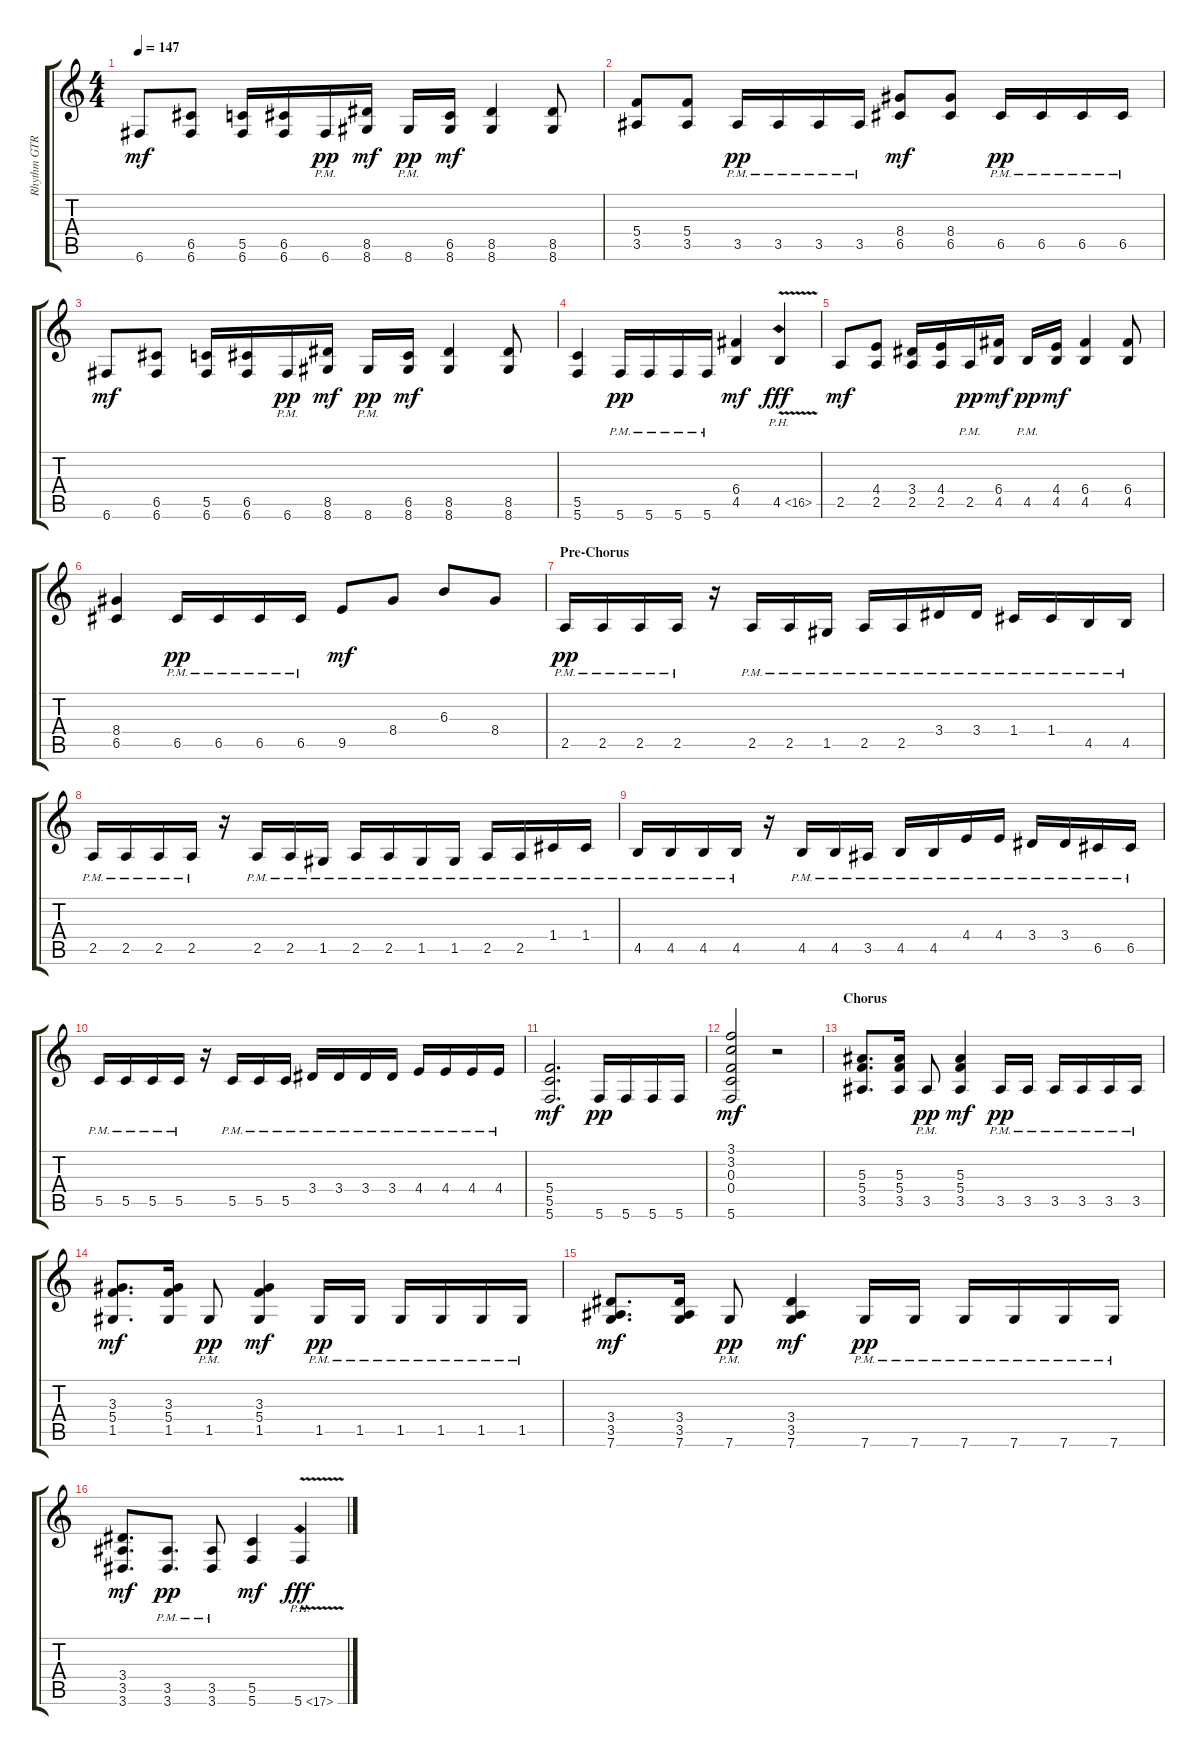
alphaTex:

\track ("Rhythm GTR 1" "Rhythm GTR") {instrument overdrivenguitar}
\staff {score tabs}
\tuning (D4 A3 F3 C3 G2 C2) {hide}
\ts (4 4)
\tempo 147
\clef g2
\ks aminor
6.6.8{dy mf} (6.5 6.6).8 (5.5 6.6).16 (6.5 6.6).16 6.6{pm}.16{dy pp} (8.5 8.6).16{dy mf} 8.6{pm}.16{dy pp} (6.5 8.6).16{dy mf} (8.5 8.6).4 (8.5 8.6).8 |
(5.4 3.5).8 (5.4 3.5).8 3.5{pm}.16{dy pp} 3.5{pm}.16 3.5{pm}.16 3.5{pm}.16 (8.4 6.5).8{dy mf} (8.4 6.5).8 6.5{pm}.16{dy pp} 6.5{pm}.16 6.5{pm}.16 6.5{pm}.16 |
6.6.8{dy mf} (6.5 6.6).8 (5.5 6.6).16 (6.5 6.6).16 6.6{pm}.16{dy pp} (8.5 8.6).16{dy mf} 8.6{pm}.16{dy pp} (6.5 8.6).16{dy mf} (8.5 8.6).4 (8.5 8.6).8 |
(5.5 5.6).4 5.6{pm}.16{dy pp} 5.6{pm}.16 5.6{pm}.16 5.6{pm}.16 (6.4 4.5).4{dy mf} 4.5{ph 12 v}.4{dy fff} |
2.5.8{dy mf} (4.4 2.5).8 (3.4 2.5).16 (4.4 2.5).16 2.5{pm}.16{dy pp} (6.4 4.5).16{dy mf} 4.5{pm}.16{dy pp} (4.4 4.5).16{dy mf} (6.4 4.5).4 (6.4 4.5).8 |
(8.4 6.5).4 6.5{pm}.16{dy pp} 6.5{pm}.16 6.5{pm}.16 6.5{pm}.16 9.5.8{dy mf} 8.4.8 6.3.8 8.4.8 |
\section ("" "Pre-Chorus")
2.5{pm}.16{dy pp} 2.5{pm}.16 2.5{pm}.16 2.5{pm}.16 r.16 2.5{pm}.16 2.5{pm}.16 1.5{pm}.16 2.5{pm}.16 2.5{pm}.16 3.4{pm}.16 3.4{pm}.16 1.4{pm}.16 1.4{pm}.16 4.5{pm}.16 4.5{pm}.16 |
2.5{pm}.16 2.5{pm}.16 2.5{pm}.16 2.5{pm}.16 r.16 2.5{pm}.16 2.5{pm}.16 1.5{pm}.16 2.5{pm}.16 2.5{pm}.16 1.5{pm}.16 1.5{pm}.16 2.5{pm}.16 2.5{pm}.16 1.4{pm}.16 1.4{pm}.16 |
4.5{pm}.16 4.5{pm}.16 4.5{pm}.16 4.5{pm}.16 r.16 4.5{pm}.16 4.5{pm}.16 3.5{pm}.16 4.5{pm}.16 4.5{pm}.16 4.4{pm}.16 4.4{pm}.16 3.4{pm}.16 3.4{pm}.16 6.5{pm}.16 6.5{pm}.16 |
5.5{pm}.16 5.5{pm}.16 5.5{pm}.16 5.5{pm}.16 r.16 5.5{pm}.16 5.5{pm}.16 5.5{pm}.16 3.4{pm}.16 3.4{pm}.16 3.4{pm}.16 3.4{pm}.16 4.4{pm}.16 4.4{pm}.16 4.4{pm}.16 4.4{pm}.16 |
(5.4 5.5 5.6).2{d dy mf} 5.6.16{dy pp} 5.6.16 5.6.16 5.6.16 |
(3.1 3.2 0.3 0.4 5.6).2{dy mf} r.2 |
\section ("" "Chorus")
(5.3 5.4 3.5).8{d} (5.3 5.4 3.5).16 3.5{pm}.8{dy pp} (5.3 5.4 3.5).4{dy mf} 3.5{pm}.16{dy pp} 3.5{pm}.16 3.5{pm}.16 3.5{pm}.16 3.5{pm}.16 3.5{pm}.16 |
(3.3 5.4 1.5).8{d dy mf} (3.3 5.4 1.5).16 1.5{pm}.8{dy pp} (3.3 5.4 1.5).4{dy mf} 1.5{pm}.16{dy pp} 1.5{pm}.16 1.5{pm}.16 1.5{pm}.16 1.5{pm}.16 1.5{pm}.16 |
(3.4 3.5 7.6).8{d dy mf} (3.4 3.5 7.6).16 7.6{pm}.8{dy pp} (3.4 3.5 7.6).4{dy mf} 7.6{pm}.16{dy pp} 7.6{pm}.16 7.6{pm}.16 7.6{pm}.16 7.6{pm}.16 7.6{pm}.16 |
(3.4 3.5 3.6).8{d dy mf} (3.5{pm} 3.6{pm}).8{d dy pp} (3.5{pm} 3.6{pm}).8 (5.5 5.6).4{dy mf} 5.6{ph 12 v}.4{dy fff}
